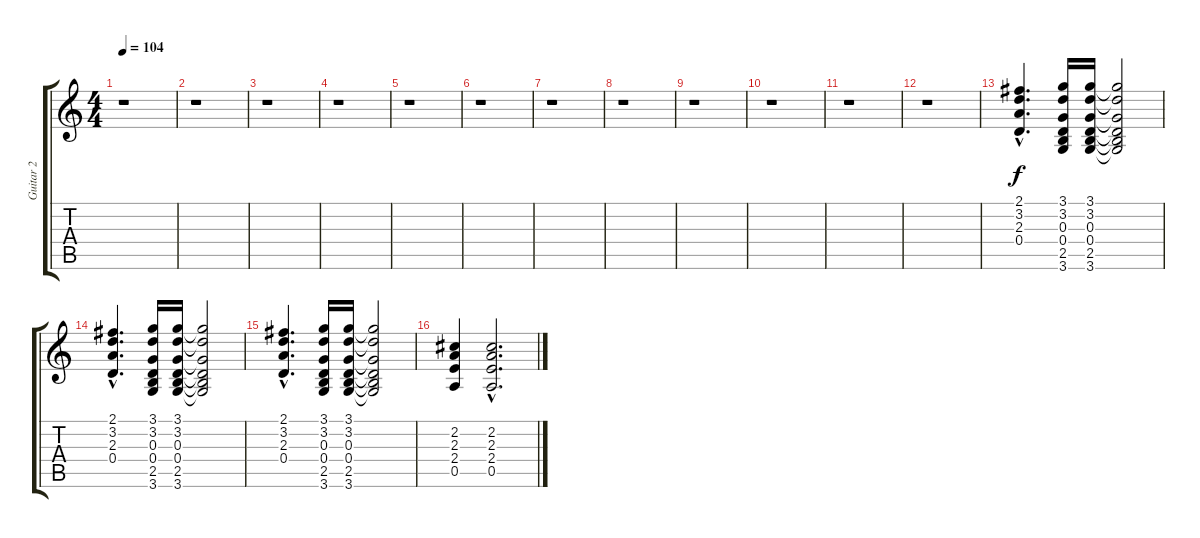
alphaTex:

\track ("Guitar 2" "Guitar 2") {instrument distortionguitar}
\staff {score tabs}
\tuning (E4 B3 G3 D3 A2 E2) {hide}
\ts (4 4)
\tempo 104
\clef g2
\ks c
r.1{dy f} |
r.1 |
r.1 |
r.1 |
r.1 |
r.1 |
r.1 |
r.1 |
r.1 |
r.1 |
r.1 |
r.1 |
(2.1{hac} 3.2{hac} 2.3{hac} 0.4{hac}).4{d} (3.1 3.2 0.3 0.4 2.5 3.6).16 (3.1 3.2 0.3 0.4 2.5 3.6).16 (3.1{t} 3.2{t} 0.3{t} 0.4{t} 2.5{t} 3.6{t}).2 |
(2.1{hac} 3.2{hac} 2.3{hac} 0.4{hac}).4{d} (3.1 3.2 0.3 0.4 2.5 3.6).16 (3.1 3.2 0.3 0.4 2.5 3.6).16 (3.1{t} 3.2{t} 0.3{t} 0.4{t} 2.5{t} 3.6{t}).2 |
(2.1{hac} 3.2{hac} 2.3{hac} 0.4{hac}).4{d} (3.1 3.2 0.3 0.4 2.5 3.6).16 (3.1 3.2 0.3 0.4 2.5 3.6).16 (3.1{t} 3.2{t} 0.3{t} 0.4{t} 2.5{t} 3.6{t}).2 |
(2.2 2.3 2.4 0.5).4 (2.2{hac} 2.3{hac} 2.4{hac} 0.5{hac}).2{d}
